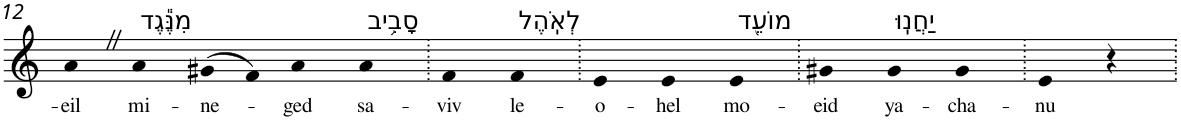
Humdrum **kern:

**kern	**text
*part1	*part1
*staff1	*staff1
*I"Piano	*
*I'Pno	*
!!LO:PB:g=z
*clefG2	*
*k[]	*
=12	=12
!	!LO:LY:b
4aZ	-eil
!LO:TX:a:t=מִנֶּ֕גֶד	!
!	!LO:LY:b
4a	mi-
!	!LO:LY:b
(>8g#X	-ne-
8f)	.
!	!LO:LY:b
4a	-ged
!LO:TX:a:t=סָבִ֥יב	!
!	!LO:LY:b
4a	sa-
=13.	=13.
!	!LO:LY:b
4f	-viv
!LO:TX:a:t=לְאֹֽהֶל	!
!	!LO:LY:b
4f	le-
=14.	=14.
!	!LO:LY:b
4e	-o-
!	!LO:LY:b
4e	-hel
!LO:TX:a:t=מוֹעֵ֖ד	!
!	!LO:LY:b
4e	mo-
=15.	=15.
!	!LO:LY:b
4g#X	-eid
!LO:TX:a:t=יַחֲנֽוּ	!
!	!LO:LY:b
4g#	ya-
!	!LO:LY:b
4g#	-cha-
=16.	=16.
!	!LO:LY:b
4e	-nu
4r	.
=.	=.
*-	*-
